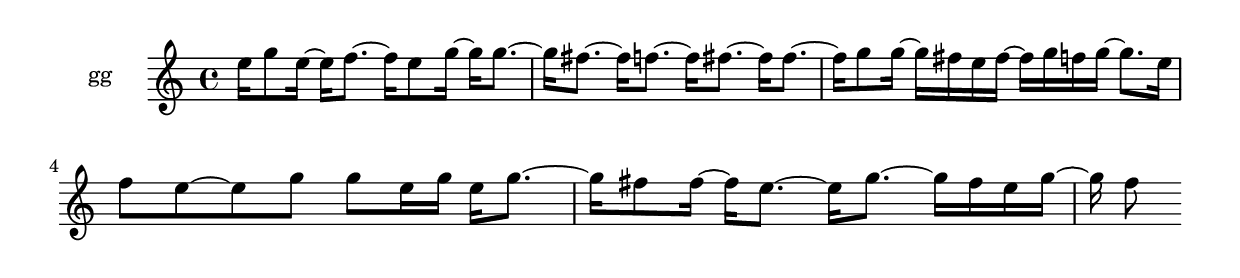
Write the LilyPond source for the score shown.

% [notes] external for Pure Data
% development-version July 14, 2014 
% by Jaime E. Oliver La Rosa
% la.rosa@nyu.edu
% @ the Waverly Labs in NYU MUSIC FAS
% Open this file with Lilypond
% more information is available at lilypond.org
% Released under the GNU General Public License.

% HEADERS

glissandoSkipOn = {
	\override NoteColumn.glissando-skip = ##t
	\hide NoteHead
	\hide Accidental
	\hide Tie
	\override NoteHead.no-ledgers = ##t
}

glissandoSkipOff = {
	\revert NoteColumn.glissando-skip
	\undo \hide NoteHead
	\undo \hide Tie
	\undo \hide Accidental
	\revert NoteHead.no-ledgers
}
gg_part = \relative c'' 
{

\time 4/4

\clef treble 
% ________________________________________bar 1 :
 e16  g8  e16~ 
	e16  f8.~ 
		f16  e8  g16~ 
			g16  g8.~  |
% ________________________________________bar 2 :
g16  fis8.~ 
	fis16  f8.~ 
		f16  fis8.~ 
			fis16  fis8.~  |
% ________________________________________bar 3 :
fis16  g8  g16~ 
	g16  fis16  e16  fis16~ 
		fis16  g16  f16  g16~ 
			g8.  e16  |
% ________________________________________bar 4 :
f8  e8~ 
	e8  g8 
		g8  e16  g16 
			e16  g8.~  |
% ________________________________________bar 5 :
g16  fis8  fis16~ 
	fis16  e8.~ 
		e16  g8.~ 
			g16  fis16  e16  g16~  |
% ________________________________________bar 6 :
g16  f8 
}

\score {
	\new Staff \with { instrumentName = "gg" } {
		\new Voice {
			\gg_part
		}
	}
	\layout {
		\mergeDifferentlyHeadedOn
		\mergeDifferentlyDottedOn
		\set harmonicDots = ##t
		\override Glissando.thickness = #4
		\set Staff.pedalSustainStyle = #'mixed
		\override TextSpanner.bound-padding = #1.0
		\override TextSpanner.bound-details.right.padding = #1.3
		\override TextSpanner.bound-details.right.stencil-align-dir-y = #CENTER
		\override TextSpanner.bound-details.left.stencil-align-dir-y = #CENTER
		\override TextSpanner.bound-details.right-broken.text = ##f
		\override TextSpanner.bound-details.left-broken.text = ##f
		\override Glissando.minimum-length = #4
		\override Glissando.springs-and-rods = #ly:spanner::set-spacing-rods
		\override Glissando.breakable = ##t
		\override Glissando.after-line-breaking = ##t
		\set baseMoment = #(ly:make-moment 1/8)
		\set beatStructure = #'(2 2 2 2)
		#(set-default-paper-size "a4")
	}
	\midi { }
}

\version "2.18.2"
% notes Pd External version testing 
